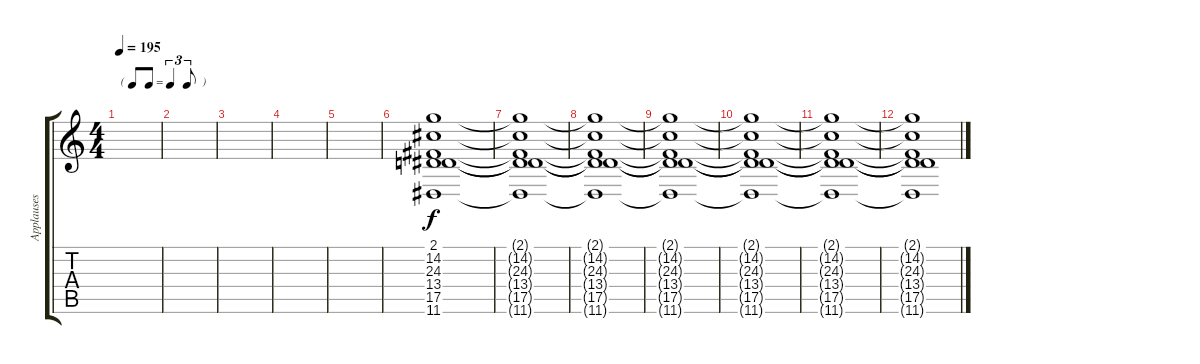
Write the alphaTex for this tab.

\track ("Applauses" "Applauses") {instrument applause}
\staff {score tabs}
\tuning (E4 B3 G3 D3 A2 E2) {hide}
\ts (4 4)
\tf triplet8th
\tempo 195
\clef g2
\ks c
|
|
|
|
|
(2.1 14.2 24.3 13.4 17.5 11.6).1 |
(2.1{t} 14.2{t} 24.3{t} 13.4{t} 17.5{t} 11.6{t}).1 |
(2.1{t} 14.2{t} 24.3{t} 13.4{t} 17.5{t} 11.6{t}).1 |
(2.1{t} 14.2{t} 24.3{t} 13.4{t} 17.5{t} 11.6{t}).1 |
(2.1{t} 14.2{t} 24.3{t} 13.4{t} 17.5{t} 11.6{t}).1 |
(2.1{t} 14.2{t} 24.3{t} 13.4{t} 17.5{t} 11.6{t}).1 |
(2.1{t} 14.2{t} 24.3{t} 13.4{t} 17.5{t} 11.6{t}).1
